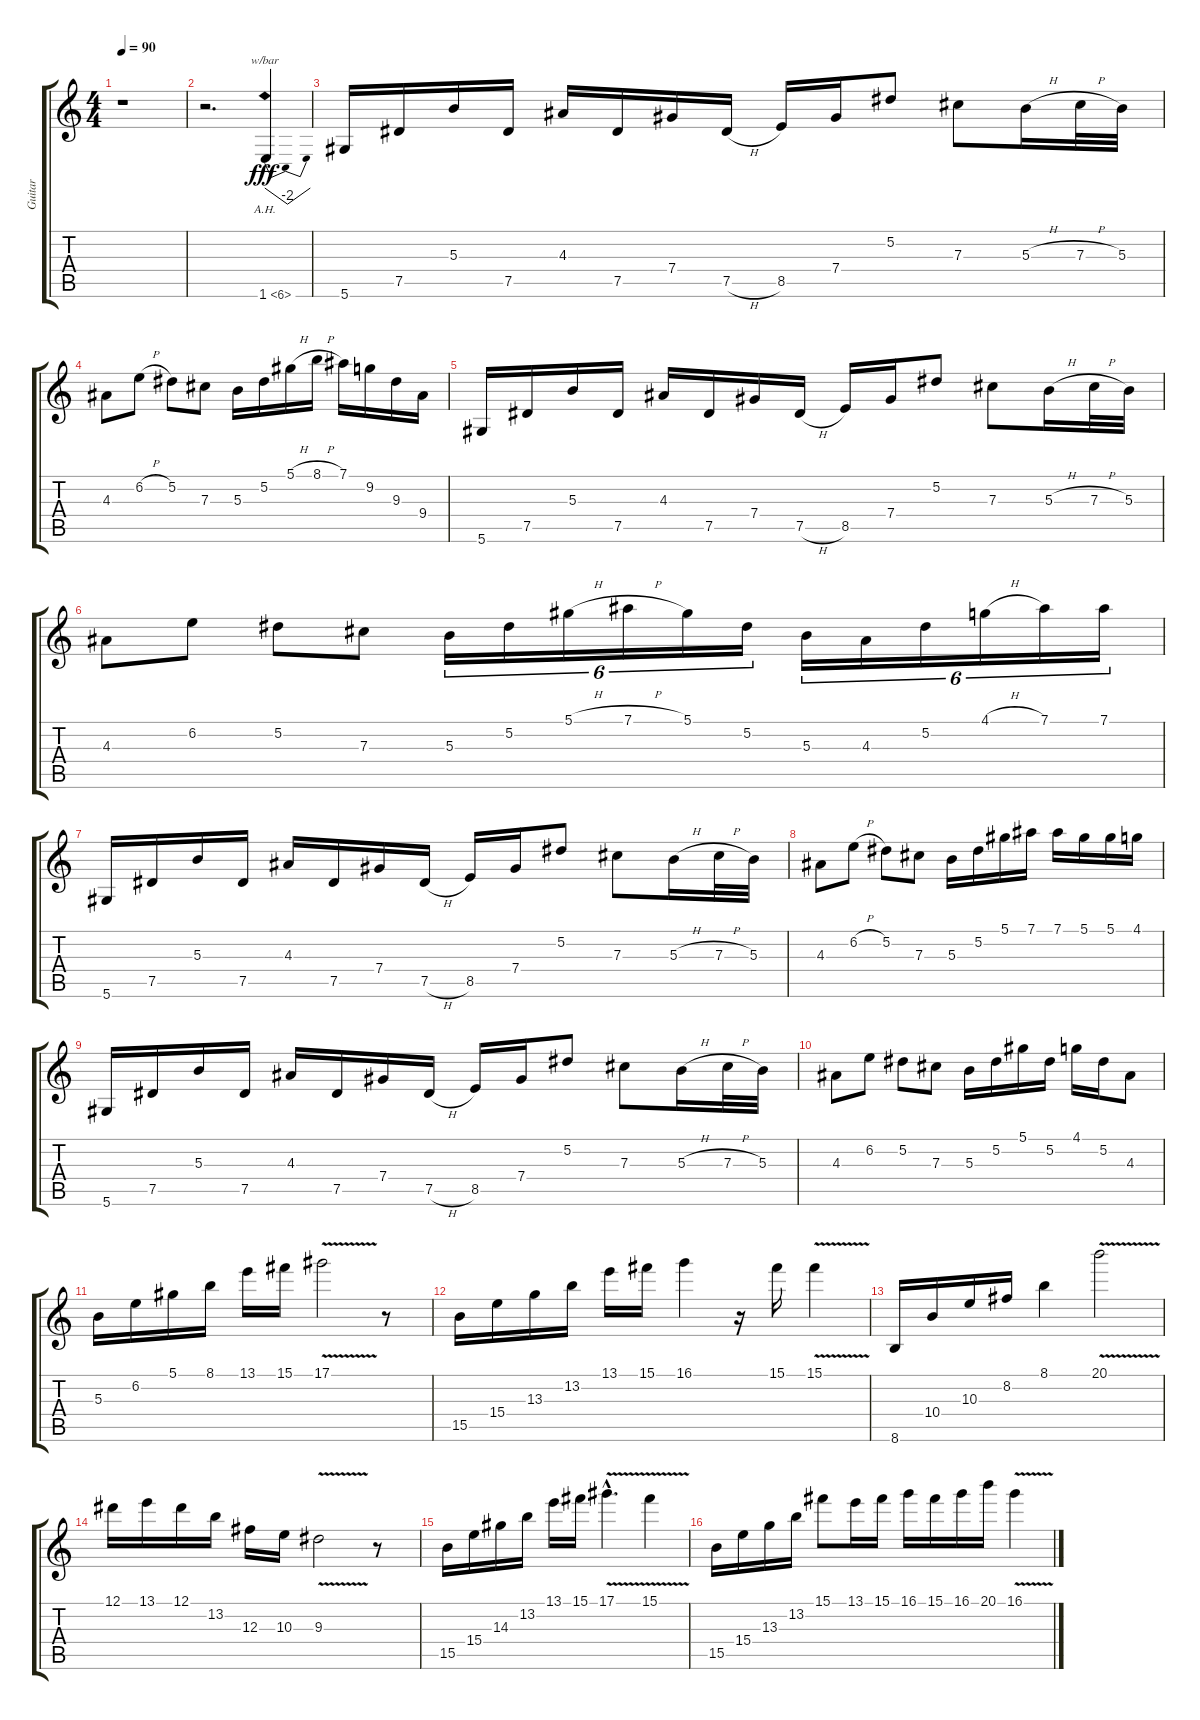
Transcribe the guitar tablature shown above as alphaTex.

\track ("Guitar" "Guitar") {instrument acousticguitarsteel}
\staff {score tabs}
\tuning (Eb4 Bb3 Gb3 Db3 Ab2 Eb2) {hide}
\ts (4 4)
\tempo 90
\clef g2
\ks c
r.1{dy fff instrument acousticguitarsteel} |
r.2{d} 1.6{ah 5}.4{tbe (dip default 0 0 30 -8 60 0)} |
5.6.16 7.5.16 5.3.16 7.5.16 4.3.16 7.5.16 7.4.16 7.5{h}.16 8.5.16 7.4.16 5.2.8 7.3.8 5.3{h}.16 7.3{h}.32 5.3.32 |
4.3.8 6.2{h}.8 5.2.8 7.3.8 5.3.16 5.2.16 5.1{h}.16 8.1{h}.16 7.1.16 9.2.16 9.3.16 9.4.16 |
5.6.16 7.5.16 5.3.16 7.5.16 4.3.16 7.5.16 7.4.16 7.5{h}.16 8.5.16 7.4.16 5.2.8 7.3.8 5.3{h}.16 7.3{h}.32 5.3.32 |
4.3.8 6.2.8 5.2.8 7.3.8 5.3.16{tu (6 4)} 5.2.16{tu (6 4)} 5.1{h}.16{tu (6 4)} 7.1{h}.16{tu (6 4)} 5.1.16{tu (6 4)} 5.2.16{tu (6 4)} 5.3.16{tu (6 4)} 4.3.16{tu (6 4)} 5.2.16{tu (6 4)} 4.1{h}.16{tu (6 4)} 7.1.16{tu (6 4)} 7.1.16{tu (6 4)} |
5.6.16 7.5.16 5.3.16 7.5.16 4.3.16 7.5.16 7.4.16 7.5{h}.16 8.5.16 7.4.16 5.2.8 7.3.8 5.3{h}.16 7.3{h}.32 5.3.32 |
4.3.8 6.2{h}.8 5.2.8 7.3.8 5.3.16 5.2.16 5.1.16 7.1.16 7.1.16 5.1.16 5.1.16 4.1.16 |
5.6.16 7.5.16 5.3.16 7.5.16 4.3.16 7.5.16 7.4.16 7.5{h}.16 8.5.16 7.4.16 5.2.8 7.3.8 5.3{h}.16 7.3{h}.32 5.3.32 |
4.3.8 6.2.8 5.2.8 7.3.8 5.3.16 5.2.16 5.1.16 5.2.16 4.1.16 5.2.16 4.3.8 |
5.3.16 6.2.16 5.1.16 8.1.16 13.1.16 15.1.16 17.1{v}.2 r.8 |
15.5.16 15.4.16 13.3.16 13.2.16 13.1.16 15.1.16 16.1.4 r.16 15.1.16 15.1{v}.4 |
8.6.16 10.4.16 10.3.16 8.2.16 8.1.4 20.1{v}.2 |
12.1.16 13.1.16 12.1.16 13.2.16 12.3.16 10.3.16 9.3{v}.2 r.8 |
15.5.16 15.4.16 14.3.16 13.2.16 13.1.16 15.1.16 17.1{v hac}.4{d} 15.1{v}.4 |
15.5.16 15.4.16 13.3.16 13.2.16 15.1.8 13.1.16 15.1.16 16.1.16 15.1.16 16.1.16 20.1.16 16.1{v}.4
